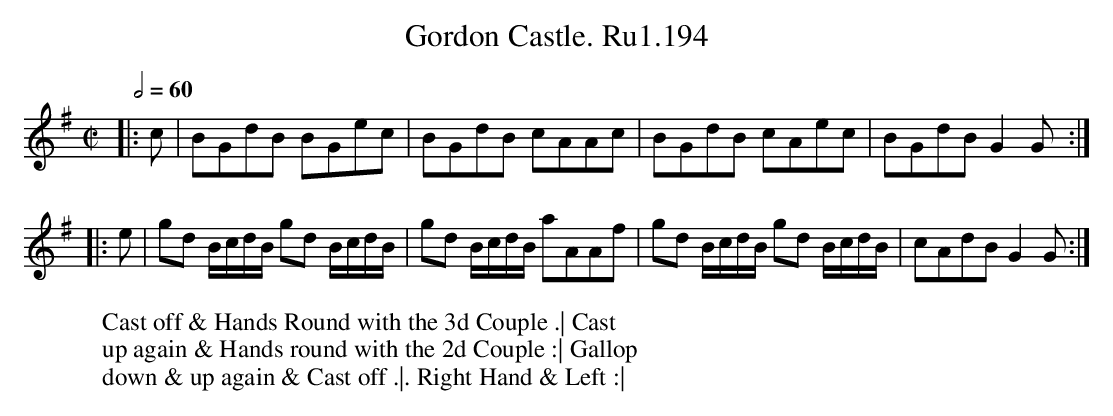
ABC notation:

X:1
T:Gordon Castle. Ru1.194
M:C|
L:1/8
W:Cast off & Hands Round with the 3d Couple .| Cast
W:up again & Hands round with the 2d Couple :| Gallop
W:down & up again & Cast off .|. Right Hand & Left :|
Q:2/4=60
K:G
|:c | BGdB BGec | BGdB cAAc | BGdB cAec | BGdB G2G :|
|: e | gd B/c/d/B/ gd B/c/d/B/ | gd B/c/d/B/ aAAf | \
gd B/c/d/B/ gd B/c/d/B/ | cAdB G2G :|]
